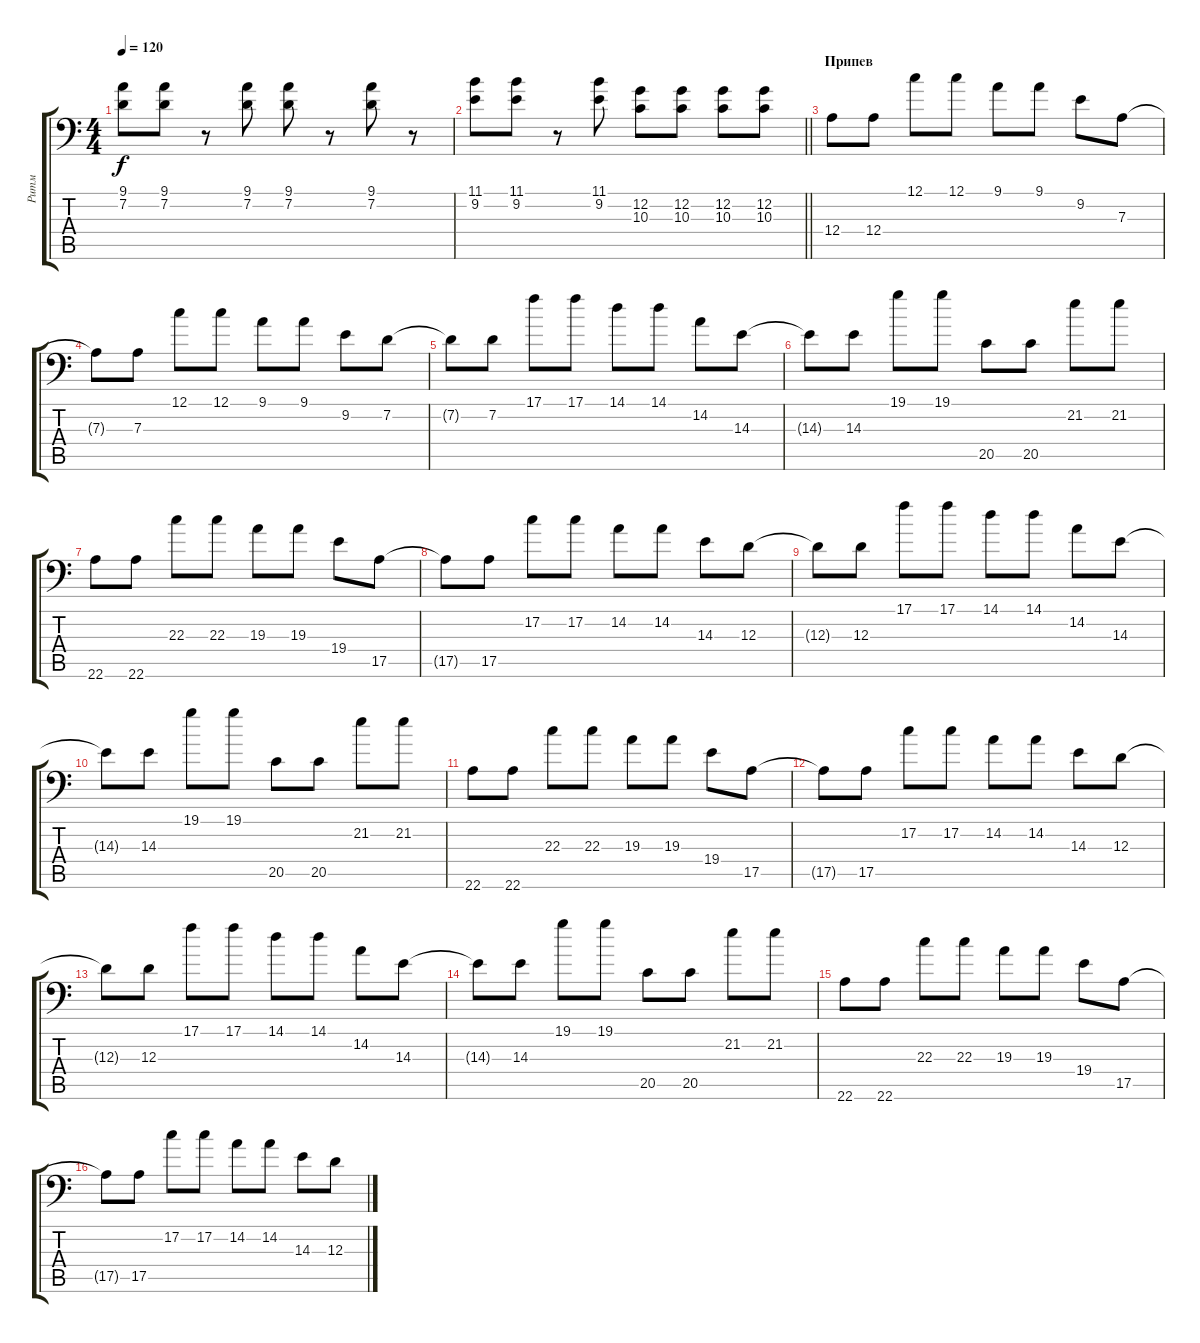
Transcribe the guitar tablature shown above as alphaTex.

\track ("Ритм" "Ритм") {instrument distortionguitar}
\staff {score tabs}
\tuning (C3 G2 D2 A1 E1 B0) {hide}
\ts (4 4)
\tempo 120
\clef f4
\ks c
(9.1 7.2).8{dy f} (9.1 7.2).8 r.8 (9.1 7.2).8 (9.1 7.2).8 r.8 (9.1 7.2).8 r.8 |
\barLineRight lightlight
(11.1 9.2).8 (11.1 9.2).8 r.8 (11.1 9.2).8 (12.2 10.3).8 (12.2 10.3).8 (12.2 10.3).8 (12.2 10.3).8 |
\section ("" "Припев")
12.4.8 12.4.8 12.1.8 12.1.8 9.1.8 9.1.8 9.2.8 7.3.8 |
7.3{t}.8 7.3.8 12.1.8 12.1.8 9.1.8 9.1.8 9.2.8 7.2.8 |
7.2{t}.8 7.2.8 17.1.8 17.1.8 14.1.8 14.1.8 14.2.8 14.3.8 |
14.3{t}.8 14.3.8 19.1.8 19.1.8 20.5.8 20.5.8 21.2.8 21.2.8 |
22.6.8 22.6.8 22.3.8 22.3.8 19.3.8 19.3.8 19.4.8 17.5.8 |
17.5{t}.8 17.5.8 17.2.8 17.2.8 14.2.8 14.2.8 14.3.8 12.3.8 |
12.3{t}.8 12.3.8 17.1.8 17.1.8 14.1.8 14.1.8 14.2.8 14.3.8 |
14.3{t}.8 14.3.8 19.1.8 19.1.8 20.5.8 20.5.8 21.2.8 21.2.8 |
22.6.8 22.6.8 22.3.8 22.3.8 19.3.8 19.3.8 19.4.8 17.5.8 |
17.5{t}.8 17.5.8 17.2.8 17.2.8 14.2.8 14.2.8 14.3.8 12.3.8 |
12.3{t}.8 12.3.8 17.1.8 17.1.8 14.1.8 14.1.8 14.2.8 14.3.8 |
14.3{t}.8 14.3.8 19.1.8 19.1.8 20.5.8 20.5.8 21.2.8 21.2.8 |
22.6.8 22.6.8 22.3.8 22.3.8 19.3.8 19.3.8 19.4.8 17.5.8 |
17.5{t}.8 17.5.8 17.2.8 17.2.8 14.2.8 14.2.8 14.3.8 12.3.8
